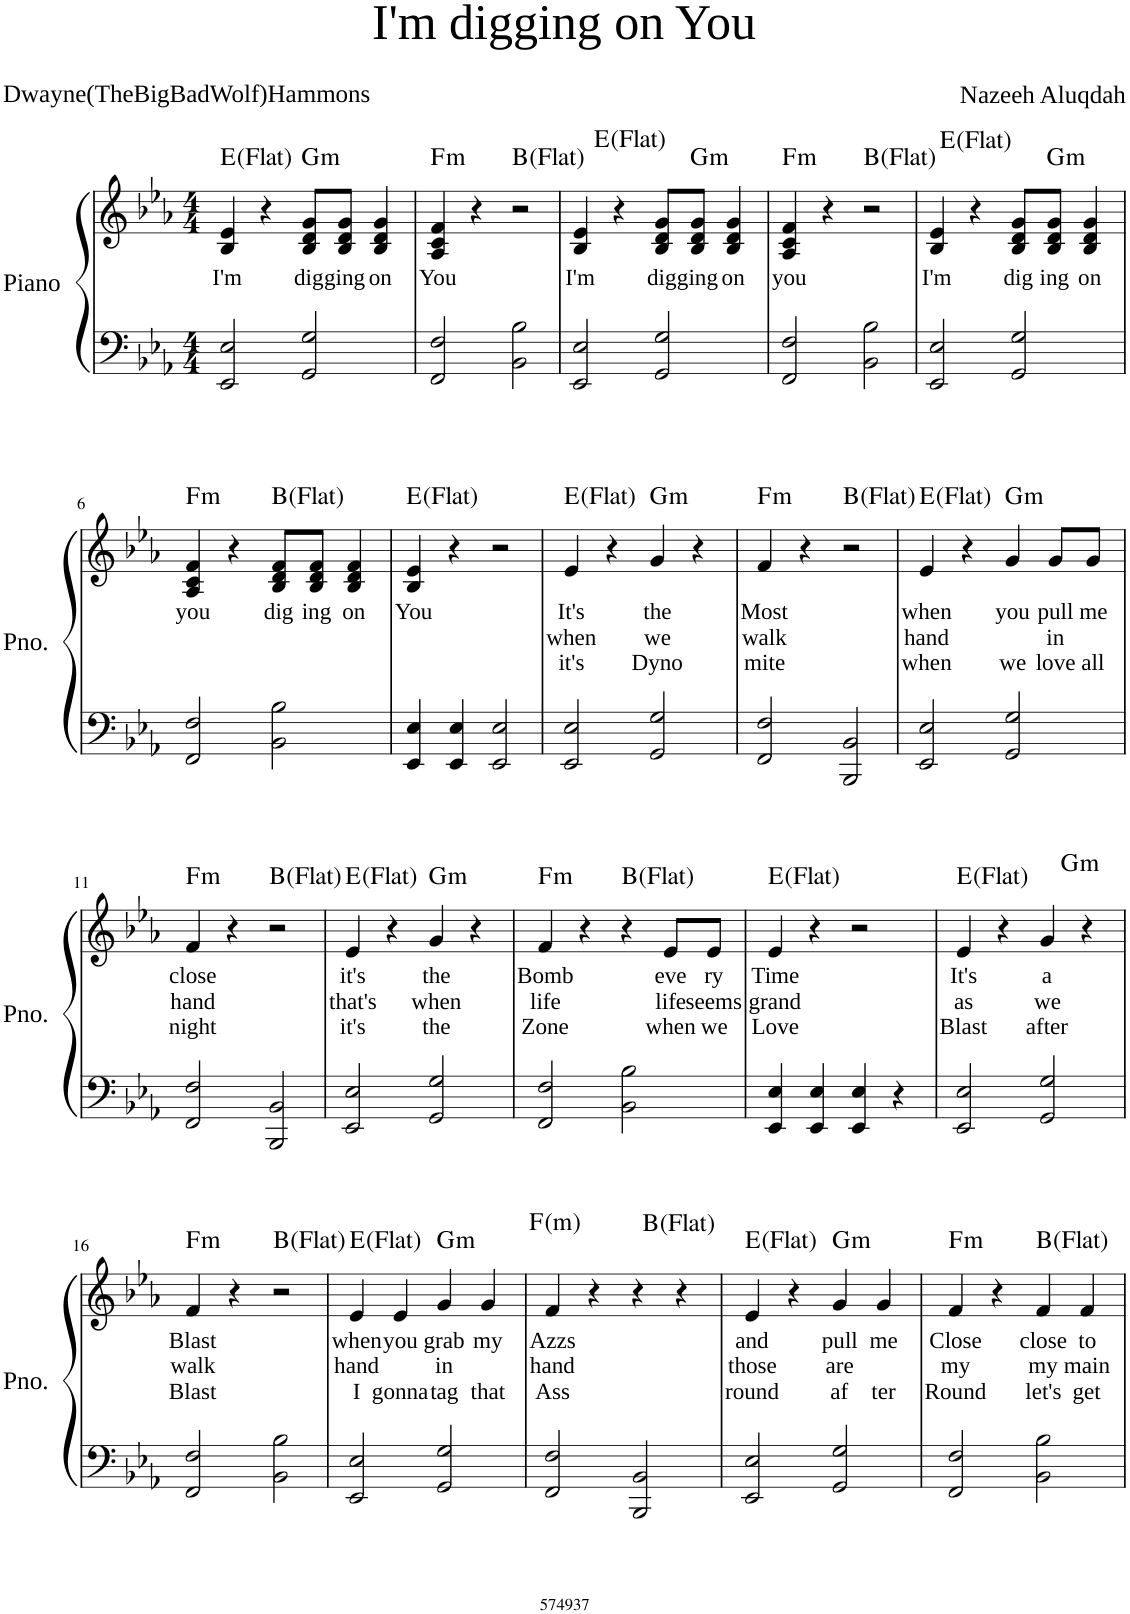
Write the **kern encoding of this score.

**kern	**kern	**text	**text	**text	**harte
*part1	*part1	*part1	*part1	*part1	*part1
*staff2	*staff1	*staff1	*staff1	*staff1	*
*I"Piano	*	*	*	*	*
*I'Pno.	*	*	*	*	*
*clefF4	*clefG2	*	*	*	*
*k[b-e-a-]	*k[b-e-a-]	*	*	*	*
*M4/4	*M4/4	*	*	*	*
=1	=1	=1	=1	=1	=1
!	!	!LO:LY:b	!	!	!
2EE-/ 2E-/	4B-/ 4e-/	I'm	.	.	E:maj
.	4r	.	.	.	.
!	!	!LO:LY:b	!	!	!LO:H:kt=m
2GG/ 2G/	8B-/ 8d/ 8g/L	dig	.	.	G:min
!	!	!LO:LY:b	!	!	!
.	8B-/ 8d/ 8g/J	ging	.	.	.
!	!	!LO:LY:b	!	!	!
.	4B-/ 4d/ 4g/	on	.	.	.
=2	=2	=2	=2	=2	=2
!	!	!LO:LY:b	!	!	!LO:H:kt=m
2FF/ 2F/	4A-/ 4c/ 4f/	You	.	.	F:min
.	4r	.	.	.	.
2BB-\ 2B-\	2r	.	.	.	B:maj
=3	=3	=3	=3	=3	=3
!	!	!LO:LY:b	!	!	!
2EE-/ 2E-/	4B-/ 4e-/	I'm	.	.	E:maj
.	4r	.	.	.	.
!	!	!LO:LY:b	!	!	!
2GG/ 2G/	8B-/ 8d/ 8g/L	dig	.	.	.
!	!	!LO:LY:b	!	!	!LO:H:kt=m
.	8B-/ 8d/ 8g/J	ging	.	.	G:min
!	!	!LO:LY:b	!	!	!
.	4B-/ 4d/ 4g/	on	.	.	.
=4	=4	=4	=4	=4	=4
!	!	!LO:LY:b	!	!	!LO:H:kt=m
2FF/ 2F/	4A-/ 4c/ 4f/	you	.	.	F:min
.	4r	.	.	.	.
2BB-\ 2B-\	2r	.	.	.	B:maj
=5	=5	=5	=5	=5	=5
!	!	!LO:LY:b	!	!	!
2EE-/ 2E-/	4B-/ 4e-/	I'm	.	.	E:maj
.	4r	.	.	.	.
!	!	!LO:LY:b	!	!	!
2GG/ 2G/	8B-/ 8d/ 8g/L	dig	.	.	.
!	!	!LO:LY:b	!	!	!LO:H:kt=m
.	8B-/ 8d/ 8g/J	ing	.	.	G:min
!	!	!LO:LY:b	!	!	!
.	4B-/ 4d/ 4g/	on	.	.	.
!!LO:LB:g=z
=6	=6	=6	=6	=6	=6
!	!	!LO:LY:b	!	!	!LO:H:kt=m
2FF/ 2F/	4A-/ 4c/ 4f/	you	.	.	F:min
.	4r	.	.	.	.
!	!	!LO:LY:b	!	!	!
2BB-\ 2B-\	8B-/ 8d/ 8f/L	dig	.	.	B:maj
!	!	!LO:LY:b	!	!	!
.	8B-/ 8d/ 8f/J	ing	.	.	.
!	!	!LO:LY:b	!	!	!
.	4B-/ 4d/ 4f/	on	.	.	.
=7	=7	=7	=7	=7	=7
!	!	!LO:LY:b	!	!	!
4EE-/ 4E-/	4B-/ 4e-/	You	.	.	E:maj
4EE-/ 4E-/	4r	.	.	.	.
2EE-/ 2E-/	2r	.	.	.	.
=8	=8	=8	=8	=8	=8
!	!	!LO:LY:b	!LO:LY:b	!LO:LY:b	!
2EE-/ 2E-/	4e-/	It's	when	it's	E:maj
.	4r	.	.	.	.
!	!	!LO:LY:b	!LO:LY:b	!LO:LY:b	!LO:H:kt=m
2GG/ 2G/	4g/	the	we	Dyno	G:min
.	4r	.	.	.	.
=9	=9	=9	=9	=9	=9
!	!	!LO:LY:b	!LO:LY:b	!LO:LY:b	!LO:H:kt=m
2FF/ 2F/	4f/	Most	walk	mite	F:min
.	4r	.	.	.	.
2BBB-/ 2BB-/	2r	.	.	.	B:maj
=10	=10	=10	=10	=10	=10
!	!	!LO:LY:b	!LO:LY:b	!LO:LY:b	!
2EE-/ 2E-/	4e-/	when	hand	when	E:maj
.	4r	.	.	.	.
!	!	!LO:LY:b	!	!LO:LY:b	!LO:H:kt=m
2GG/ 2G/	4g/	you	.	we	G:min
!	!	!LO:LY:b	!LO:LY:b	!LO:LY:b	!
.	8g/L	pull	in	love	.
!	!	!LO:LY:b	!	!LO:LY:b	!
.	8g/J	me	.	all	.
!!LO:LB:g=z
=11	=11	=11	=11	=11	=11
!	!	!LO:LY:b	!LO:LY:b	!LO:LY:b	!LO:H:kt=m
2FF/ 2F/	4f/	close	hand	night	F:min
.	4r	.	.	.	.
2BBB-/ 2BB-/	2r	.	.	.	B:maj
=12	=12	=12	=12	=12	=12
!	!	!LO:LY:b	!LO:LY:b	!LO:LY:b	!
2EE-/ 2E-/	4e-/	it's	that's	it's	E:maj
.	4r	.	.	.	.
!	!	!LO:LY:b	!LO:LY:b	!LO:LY:b	!LO:H:kt=m
2GG/ 2G/	4g/	the	when	the	G:min
.	4r	.	.	.	.
=13	=13	=13	=13	=13	=13
!	!	!LO:LY:b	!LO:LY:b	!LO:LY:b	!LO:H:kt=m
2FF/ 2F/	4f/	Bomb	life	Zone	F:min
.	4r	.	.	.	.
2BB-\ 2B-\	4r	.	.	.	B:maj
!	!	!LO:LY:b	!LO:LY:b	!LO:LY:b	!
.	8e-/L	eve	life	when	.
!	!	!LO:LY:b	!LO:LY:b	!LO:LY:b	!
.	8e-/J	ry	seems	we	.
=14	=14	=14	=14	=14	=14
!	!	!LO:LY:b	!LO:LY:b	!LO:LY:b	!
4EE-/ 4E-/	4e-/	Time	grand	Love	E:maj
4EE-/ 4E-/	4r	.	.	.	.
4EE-/ 4E-/	2r	.	.	.	.
4r	.	.	.	.	.
=15	=15	=15	=15	=15	=15
!	!	!LO:LY:b	!LO:LY:b	!LO:LY:b	!
2EE-/ 2E-/	4e-/	It's	as	Blast	E:maj
.	4r	.	.	.	.
!	!	!LO:LY:b	!LO:LY:b	!LO:LY:b	!LO:H:kt=m
2GG/ 2G/	4g/	a	we	after	G:min
.	4r	.	.	.	.
!!LO:LB:g=z
=16	=16	=16	=16	=16	=16
!	!	!LO:LY:b	!LO:LY:b	!LO:LY:b	!LO:H:kt=m
2FF/ 2F/	4f/	Blast	walk	Blast	F:min
.	4r	.	.	.	.
2BB-\ 2B-\	2r	.	.	.	B:maj
=17	=17	=17	=17	=17	=17
!	!	!LO:LY:b	!LO:LY:b	!LO:LY:b	!
2EE-/ 2E-/	4e-/	when	hand	I	E:maj
!	!	!LO:LY:b	!	!LO:LY:b	!
.	4e-/	you	.	gonna	.
!	!	!LO:LY:b	!LO:LY:b	!LO:LY:b	!LO:H:kt=m
2GG/ 2G/	4g/	grab	in	tag	G:min
!	!	!LO:LY:b	!	!LO:LY:b	!
.	4g/	my	.	that	.
=18	=18	=18	=18	=18	=18
!	!	!LO:LY:b	!LO:LY:b	!LO:LY:b	!
2FF/ 2F/	4f/	Azzs	hand	Ass	.
.	4r	.	.	.	F:maj
2BBB-/ 2BB-/	4r	.	.	.	.
.	4r	.	.	.	B:maj
=19	=19	=19	=19	=19	=19
!	!	!LO:LY:b	!LO:LY:b	!LO:LY:b	!
2EE-/ 2E-/	4e-/	and	those	round	E:maj
.	4r	.	.	.	.
!	!	!LO:LY:b	!LO:LY:b	!LO:LY:b	!LO:H:kt=m
2GG/ 2G/	4g/	pull	are	af	G:min
!	!	!LO:LY:b	!	!LO:LY:b	!
.	4g/	me	.	ter	.
=20	=20	=20	=20	=20	=20
!	!	!LO:LY:b	!LO:LY:b	!LO:LY:b	!LO:H:kt=m
2FF/ 2F/	4f/	Close	my	Round	F:min
.	4r	.	.	.	.
!	!	!LO:LY:b	!LO:LY:b	!LO:LY:b	!
2BB-\ 2B-\	4f/	close	my	let's	B:maj
!	!	!LO:LY:b	!LO:LY:b	!LO:LY:b	!
.	4f/	to	main	get	.
=	=	=	=	=	=
*-	*-	*-	*-	*-	*-
